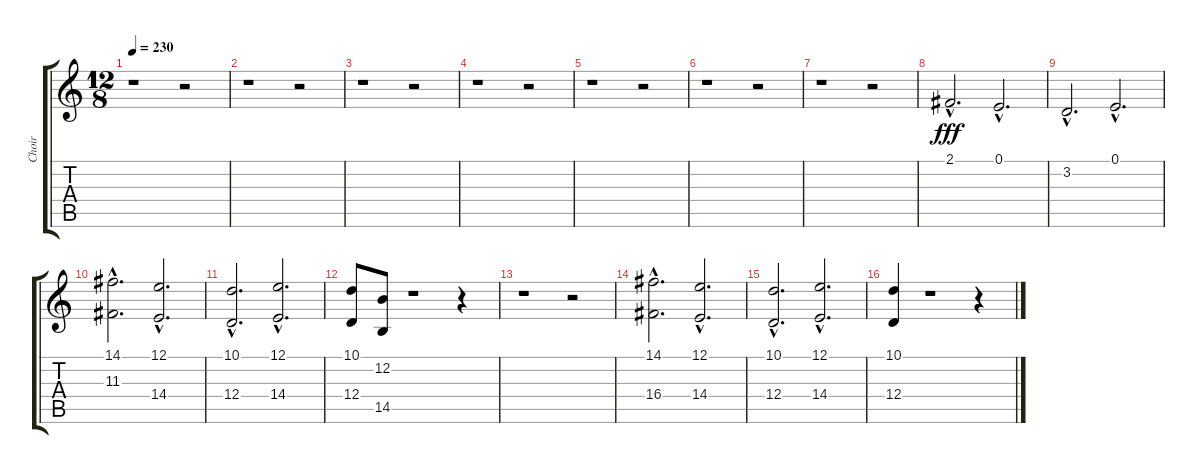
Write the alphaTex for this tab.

\track ("Choir" "Choir") {instrument englishhorn}
\staff {score tabs}
\tuning (E4 B3 G3 D3 A2 E2) {hide}
\ts (12 8)
\tempo 230
\clef g2
\ks c
r.1{dy f} r.2 |
r.1 r.2 |
r.1 r.2 |
r.1 r.2 |
r.1 r.2 |
r.1 r.2 |
r.1 r.2 |
2.1{hac}.2{d dy fff} 0.1{hac}.2{d} |
3.2{hac}.2{d} 0.1{hac}.2{d} |
(14.1{hac} 11.3{hac}).2{d} (12.1{hac} 14.4{hac}).2{d} |
(10.1{hac} 12.4{hac}).2{d} (12.1{hac} 14.4{hac}).2{d} |
(10.1 12.4).8 (12.2 14.5).8 r.1 r.4 |
r.1 r.2 |
(14.1{hac} 16.4{hac}).2{d} (12.1{hac} 14.4{hac}).2{d} |
(10.1{hac} 12.4{hac}).2{d} (12.1{hac} 14.4{hac}).2{d} |
(10.1 12.4).4 r.1 r.4
